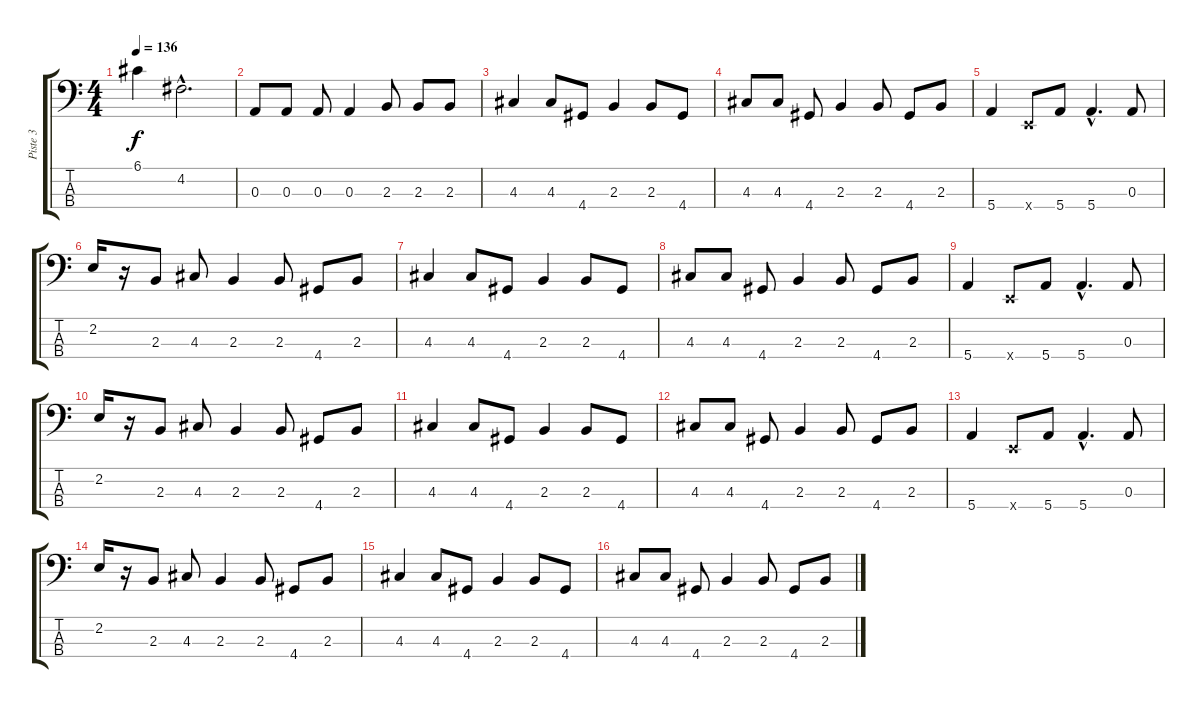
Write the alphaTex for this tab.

\track ("Piste 3" "Piste 3") {instrument electricbasspick}
\staff {score tabs}
\tuning (G2 D2 A1 E1) {hide}
\ts (4 4)
\tempo 136
\clef f4
\ks c
6.1.4{dy f instrument electricbasspick} 4.2{hac}.2{d} |
0.3.8 0.3.8 0.3.8 0.3.4 2.3.8 2.3.8 2.3.8 |
4.3.4 4.3.8 4.4.8 2.3.4 2.3.8 4.4.8 |
4.3.8 4.3.8 4.4.8 2.3.4 2.3.8 4.4.8 2.3.8 |
5.4.4 0.4{x}.8 5.4.8 5.4{hac}.4{d} 0.3.8 |
2.2.16 r.16 2.3.8 4.3.8 2.3.4 2.3.8 4.4.8 2.3.8 |
4.3.4 4.3.8 4.4.8 2.3.4 2.3.8 4.4.8 |
4.3.8 4.3.8 4.4.8 2.3.4 2.3.8 4.4.8 2.3.8 |
5.4.4 0.4{x}.8 5.4.8 5.4{hac}.4{d} 0.3.8 |
2.2.16 r.16 2.3.8 4.3.8 2.3.4 2.3.8 4.4.8 2.3.8 |
4.3.4 4.3.8 4.4.8 2.3.4 2.3.8 4.4.8 |
4.3.8 4.3.8 4.4.8 2.3.4 2.3.8 4.4.8 2.3.8 |
5.4.4 0.4{x}.8 5.4.8 5.4{hac}.4{d} 0.3.8 |
2.2.16 r.16 2.3.8 4.3.8 2.3.4 2.3.8 4.4.8 2.3.8 |
4.3.4 4.3.8 4.4.8 2.3.4 2.3.8 4.4.8 |
4.3.8 4.3.8 4.4.8 2.3.4 2.3.8 4.4.8 2.3.8
